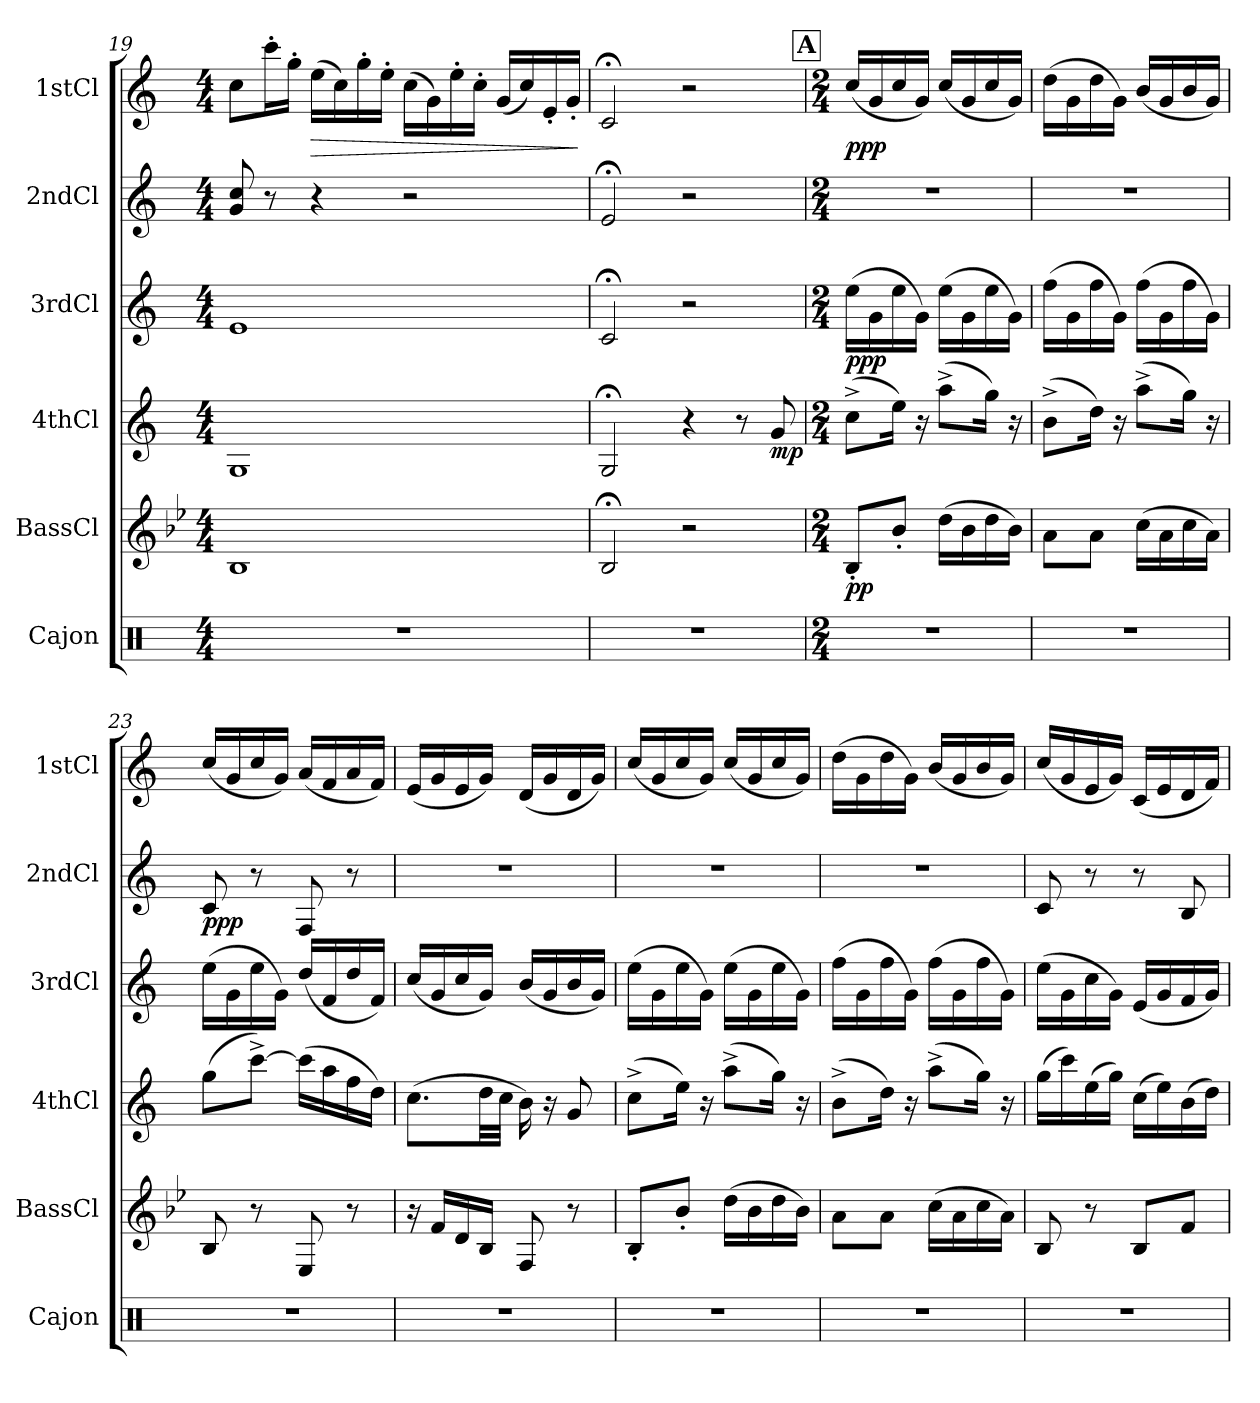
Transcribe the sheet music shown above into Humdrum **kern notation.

**kern	**kern	**dynam	**kern	**dynam	**kern	**dynam	**kern	**dynam	**kern	**dynam
*part6	*part5	*part5	*part4	*part4	*part3	*part3	*part2	*part2	*part1	*part1
*staff6	*staff5	*staff5	*staff4	*staff4	*staff3	*staff3	*staff2	*staff2	*staff1	*staff1
*I"Cajon	*I"BassCl	*	*I"4thCl	*	*I"3rdCl	*	*I"2ndCl	*	*I"1stCl	*
*I'Cajon	*I'BassCl	*	*I'4thCl	*	*I'3rdCl	*	*I'2ndCl	*	*I'1stCl	*
*clefX	*clefG2	*	*clefG2	*	*clefG2	*	*clefG2	*	*clefG2	*
*	*ITrd8c14	*	*ITrd1c2	*	*ITrd1c2	*	*ITrd1c2	*	*ITrd1c2	*
*k[]	*k[b-e-]	*	*k[b-e-]	*	*k[b-e-]	*	*k[b-e-]	*	*k[b-e-]	*
*M4/4	*M4/4	*	*M4/4	*	*M4/4	*	*M4/4	*	*M4/4	*
=19	=19	=19	=19	=19	=19	=19	=19	=19	=19	=19
1r	1BB-	.	1F	.	1d	.	8f/ 8b-/	.	8b-\L	.
.	.	.	.	.	.	.	8r	.	16bb-'\L	.
.	.	.	.	.	.	.	.	.	16ff'\JJ	.
!	!	!	!	!	!	!	!	!	!	!LO:HP:b
.	.	.	.	.	.	.	4r	.	(16dd\LL	>
.	.	.	.	.	.	.	.	.	16b-\)	.
.	.	.	.	.	.	.	.	.	16ff'\	.
.	.	.	.	.	.	.	.	.	16dd'\JJ	.
.	.	.	.	.	.	.	2r	.	(16b-\LL	.
.	.	.	.	.	.	.	.	.	16f\)	.
.	.	.	.	.	.	.	.	.	16dd'\	.
.	.	.	.	.	.	.	.	.	16b-'\JJ	.
.	.	.	.	.	.	.	.	.	(16f/LL	.
.	.	.	.	.	.	.	.	.	16b-/)	.
.	.	.	.	.	.	.	.	.	16d'/	.
.	.	.	.	.	.	.	.	.	16f'/JJ	.
.	.	.	.	.	.	.	.	.	.	]
!!LO:LB:g=z
=20	=20	=20	=20	=20	=20	=20	=20	=20	=20	=20
1r	2BB-;</	.	2F;</	.	2B-;</	.	2d;</	.	2B-;</	.
.	2r	.	4r	.	2r	.	2r	.	2r	.
.	.	.	8r	.	.	.	.	.	.	.
!	!	!	!	!LO:DY:b	!	!	!	!	!	!
.	.	.	8f/	mp	.	.	.	.	.	.
!!LO:REH:place=s1:a:B:fs=14:t=A
=21	=21	=21	=21	=21	=21	=21	=21	=21	=21	=21
*M2/4	*M2/4	*	*M2/4	*	*M2/4	*	*M2/4	*	*M2/4	*
!	!	!LO:DY:b	!	!	!	!LO:DY:b	!	!	!	!LO:DY:b
2r	8BB-'/L	pp	(8b-^\L	.	(16dd\LL	ppp	2r	.	(16b-/LL	ppp
.	.	.	.	.	16f\	.	.	.	16f/	.
.	8B-'/J	.	16dd\Jk)	.	16dd\	.	.	.	16b-/	.
.	.	.	16r	.	16f\JJ)	.	.	.	16f/JJ)	.
.	(16d\LL	.	(8gg^\L	.	(16dd\LL	.	.	.	(16b-/LL	.
.	16B-\	.	.	.	16f\	.	.	.	16f/	.
.	16d\	.	16ff\Jk)	.	16dd\	.	.	.	16b-/	.
.	16B-\JJ)	.	16r	.	16f\JJ)	.	.	.	16f/JJ)	.
=22	=22	=22	=22	=22	=22	=22	=22	=22	=22	=22
2r	8A\L	.	(8a^\L	.	(16ee-\LL	.	2r	.	(16cc\LL	.
.	.	.	.	.	16f\	.	.	.	16f\	.
.	8A\J	.	16cc\Jk)	.	16ee-\	.	.	.	16cc\	.
.	.	.	16r	.	16f\JJ)	.	.	.	16f\JJ)	.
.	(16c\LL	.	(8gg^\L	.	(16ee-\LL	.	.	.	(16a/LL	.
.	16A\	.	.	.	16f\	.	.	.	16f/	.
.	16c\	.	16ff\Jk)	.	16ee-\	.	.	.	16a/	.
.	16A\JJ)	.	16r	.	16f\JJ)	.	.	.	16f/JJ)	.
=23	=23	=23	=23	=23	=23	=23	=23	=23	=23	=23
!	!	!	!	!	!	!	!	!LO:DY:b	!	!
2r	8BB-/	.	(8ff\L	.	(16dd\LL	.	8B-/	ppp	(16b-/LL	.
.	.	.	.	.	16f\	.	.	.	16f/	.
.	8r	.	[8bb-^\J)	.	16dd\	.	8r	.	16b-/	.
.	.	.	.	.	16f\JJ)	.	.	.	16f/JJ)	.
.	8EE-/	.	(16bb-\LL]	.	(16cc/LL	.	8E-/	.	(16g/LL	.
.	.	.	16gg\	.	16e-/	.	.	.	16e-/	.
.	8r	.	16ee-\	.	16cc/	.	8r	.	16g/	.
.	.	.	16cc\JJ)	.	16e-/JJ)	.	.	.	16e-/JJ)	.
=24	=24	=24	=24	=24	=24	=24	=24	=24	=24	=24
2r	16r	.	(8.b-\L	.	(16b-/LL	.	2r	.	(16d/LL	.
.	16F/LL	.	.	.	16f/	.	.	.	16f/	.
.	16D/	.	.	.	16b-/	.	.	.	16d/	.
.	16BB-/JJ	.	32cc\LL	.	16f/JJ)	.	.	.	16f/JJ)	.
.	.	.	32b-\JJJ	.	.	.	.	.	.	.
.	8FF/	.	16a\)	.	(16a/LL	.	.	.	(16c/LL	.
.	.	.	16r	.	16f/	.	.	.	16f/	.
.	8r	.	8f/	.	16a/	.	.	.	16c/	.
.	.	.	.	.	16f/JJ)	.	.	.	16f/JJ)	.
!!LO:PB:g=z
=25	=25	=25	=25	=25	=25	=25	=25	=25	=25	=25
2r	8BB-'/L	.	(8b-^\L	.	(16dd\LL	.	2r	.	(16b-/LL	.
.	.	.	.	.	16f\	.	.	.	16f/	.
.	8B-'/J	.	16dd\Jk)	.	16dd\	.	.	.	16b-/	.
.	.	.	16r	.	16f\JJ)	.	.	.	16f/JJ)	.
.	(16d\LL	.	(8gg^\L	.	(16dd\LL	.	.	.	(16b-/LL	.
.	16B-\	.	.	.	16f\	.	.	.	16f/	.
.	16d\	.	16ff\Jk)	.	16dd\	.	.	.	16b-/	.
.	16B-\JJ)	.	16r	.	16f\JJ)	.	.	.	16f/JJ)	.
=26	=26	=26	=26	=26	=26	=26	=26	=26	=26	=26
2r	8A\L	.	(8a^\L	.	(16ee-\LL	.	2r	.	(16cc\LL	.
.	.	.	.	.	16f\	.	.	.	16f\	.
.	8A\J	.	16cc\Jk)	.	16ee-\	.	.	.	16cc\	.
.	.	.	16r	.	16f\JJ)	.	.	.	16f\JJ)	.
.	(16c\LL	.	(8gg^\L	.	(16ee-\LL	.	.	.	(16a/LL	.
.	16A\	.	.	.	16f\	.	.	.	16f/	.
.	16c\	.	16ff\Jk)	.	16ee-\	.	.	.	16a/	.
.	16A\JJ)	.	16r	.	16f\JJ)	.	.	.	16f/JJ)	.
=27	=27	=27	=27	=27	=27	=27	=27	=27	=27	=27
2r	8BB-/	.	(16ff\LL	.	(16dd\LL	.	8B-/	.	(16b-/LL	.
.	.	.	16bb-\)	.	16f\	.	.	.	16f/	.
.	8r	.	(16dd\	.	16b-\	.	8r	.	16d/	.
.	.	.	16ff\JJ)	.	16f\JJ)	.	.	.	16f/JJ)	.
.	8BB-/L	.	(16b-\LL	.	(16d/LL	.	8r	.	(16B-/LL	.
.	.	.	16dd\)	.	16f/	.	.	.	16d/	.
.	8F/J	.	(16a\	.	16e-/	.	8A/	.	16c/	.
.	.	.	16cc\JJ)	.	16f/JJ)	.	.	.	16e-/JJ)	.
=	=	=	=	=	=	=	=	=	=	=
*-	*-	*-	*-	*-	*-	*-	*-	*-	*-	*-
